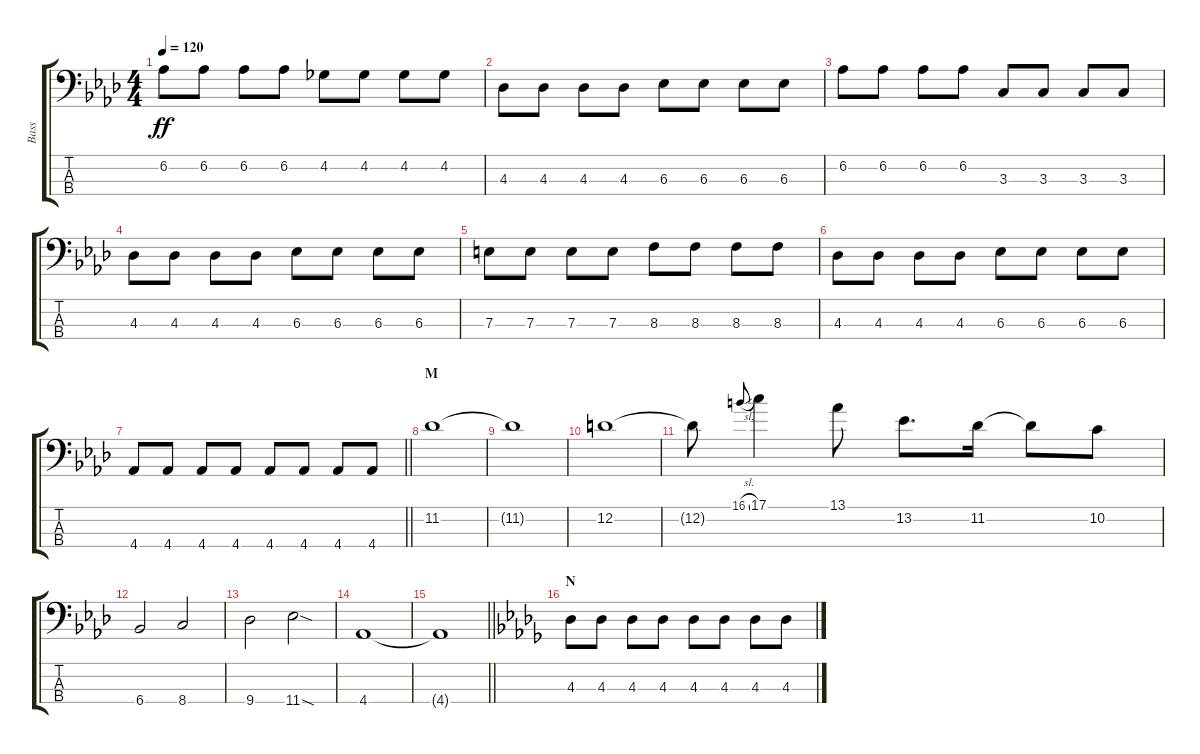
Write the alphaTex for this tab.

\track ("Bass" "Bass") {instrument electricbasspick}
\staff {score tabs}
\tuning (G2 D2 A1 E1) {hide}
\ts (4 4)
\tempo 120
\clef f4
\ks ab
6.2.8{dy ff} 6.2.8 6.2.8 6.2.8 4.2.8 4.2.8 4.2.8 4.2.8 |
4.3.8 4.3.8 4.3.8 4.3.8 6.3.8 6.3.8 6.3.8 6.3.8 |
6.2.8 6.2.8 6.2.8 6.2.8 3.3.8 3.3.8 3.3.8 3.3.8 |
4.3.8 4.3.8 4.3.8 4.3.8 6.3.8 6.3.8 6.3.8 6.3.8 |
7.3.8 7.3.8 7.3.8 7.3.8 8.3.8 8.3.8 8.3.8 8.3.8 |
4.3.8 4.3.8 4.3.8 4.3.8 6.3.8 6.3.8 6.3.8 6.3.8 |
\barLineRight lightlight
4.4.8 4.4.8 4.4.8 4.4.8 4.4.8 4.4.8 4.4.8 4.4.8 |
\section ("" "M")
11.2.1 |
11.2{t}.1 |
12.2.1 |
12.2{t}.8 16.1{sl}.8{gr onbeat} 17.1.4 13.1.8 13.2.8{d} 11.2.16 11.2{t}.8 10.2.8 |
6.4.2 8.4.2 |
9.4.2 11.4{sod}.2 |
4.4.1 |
\barLineRight lightlight
4.4{t}.1 |
\section ("" "N")
\ks db
4.3.8 4.3.8 4.3.8 4.3.8 4.3.8 4.3.8 4.3.8 4.3.8
